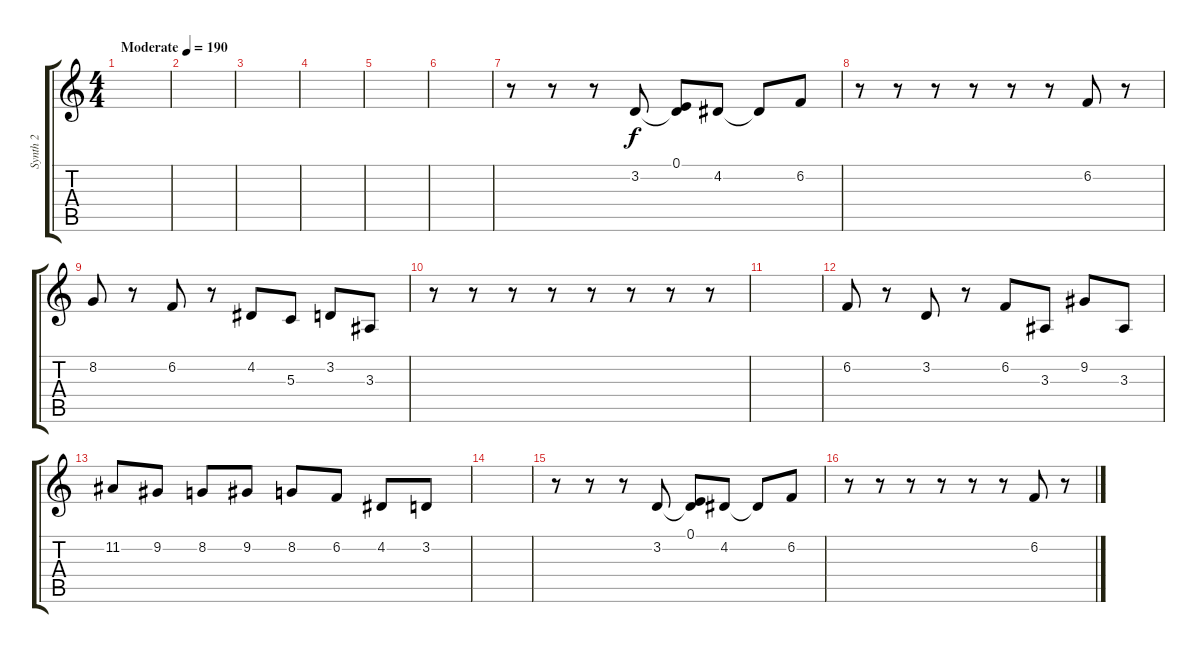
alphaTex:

\track ("Synth 2" "Synth 2") {instrument tremolostrings}
\staff {score tabs}
\tuning (E4 B3 G3 D3 A2 E2) {hide}
\ts (4 4)
\tempo (190 "Moderate")
\clef g2
\ks c
|
|
|
|
|
|
r.8 r.8 r.8 3.2.8 (0.1 3.2{t}).8 4.2.8 4.2{t}.8 6.2.8 |
r.8 r.8 r.8 r.8 r.8 r.8 6.2.8 r.8 |
8.2.8 r.8 6.2.8 r.8 4.2.8 5.3.8 3.2.8 3.3.8 |
r.8 r.8 r.8 r.8 r.8 r.8 r.8 r.8 |
|
6.2.8 r.8 3.2.8 r.8 6.2.8 3.3.8 9.2.8 3.3.8 |
11.2.8 9.2.8 8.2.8 9.2.8 8.2.8 6.2.8 4.2.8 3.2.8 |
|
r.8 r.8 r.8 3.2.8 (0.1 3.2{t}).8 4.2.8 4.2{t}.8 6.2.8 |
r.8 r.8 r.8 r.8 r.8 r.8 6.2.8 r.8
